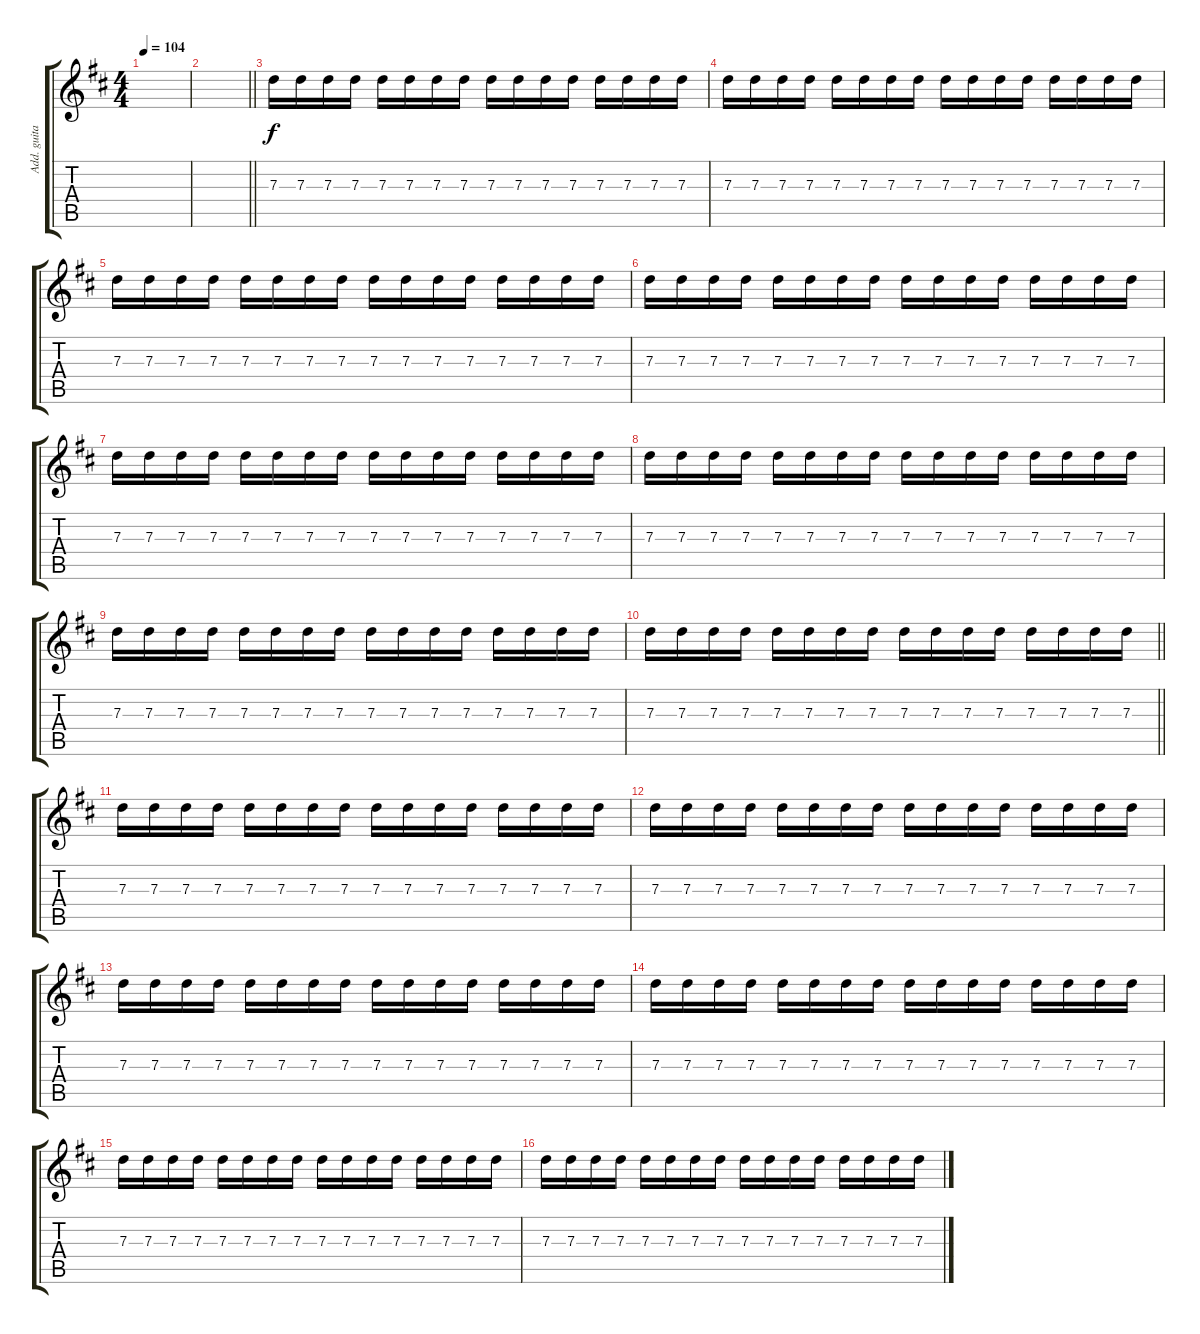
\track ("Add. guitar" "Add. guita") {instrument distortionguitar}
\staff {score tabs}
\tuning (E4 B3 G3 D3 A2 E2) {hide}
\ts (4 4)
\tempo 104
\clef g2
\ks d
|
\barLineRight lightlight
|
7.3.16{volume 9 instrument distortionguitar} 7.3.16 7.3.16 7.3.16 7.3.16 7.3.16 7.3.16 7.3.16 7.3.16 7.3.16 7.3.16 7.3.16 7.3.16 7.3.16 7.3.16 7.3.16 |
7.3.16 7.3.16 7.3.16 7.3.16 7.3.16 7.3.16 7.3.16 7.3.16 7.3.16 7.3.16 7.3.16 7.3.16 7.3.16 7.3.16 7.3.16 7.3.16 |
7.3.16 7.3.16 7.3.16 7.3.16 7.3.16 7.3.16 7.3.16 7.3.16 7.3.16 7.3.16 7.3.16 7.3.16 7.3.16 7.3.16 7.3.16 7.3.16 |
7.3.16 7.3.16 7.3.16 7.3.16 7.3.16 7.3.16 7.3.16 7.3.16 7.3.16 7.3.16 7.3.16 7.3.16 7.3.16 7.3.16 7.3.16 7.3.16 |
7.3.16 7.3.16 7.3.16 7.3.16 7.3.16 7.3.16 7.3.16 7.3.16 7.3.16 7.3.16 7.3.16 7.3.16 7.3.16 7.3.16 7.3.16 7.3.16 |
7.3.16 7.3.16 7.3.16 7.3.16 7.3.16 7.3.16 7.3.16 7.3.16 7.3.16 7.3.16 7.3.16 7.3.16 7.3.16 7.3.16 7.3.16 7.3.16 |
7.3.16 7.3.16 7.3.16 7.3.16 7.3.16 7.3.16 7.3.16 7.3.16 7.3.16 7.3.16 7.3.16 7.3.16 7.3.16 7.3.16 7.3.16 7.3.16 |
\barLineRight lightlight
7.3.16 7.3.16 7.3.16 7.3.16 7.3.16 7.3.16 7.3.16 7.3.16 7.3.16 7.3.16 7.3.16 7.3.16 7.3.16 7.3.16 7.3.16 7.3.16 |
7.3.16 7.3.16 7.3.16 7.3.16 7.3.16 7.3.16 7.3.16 7.3.16 7.3.16 7.3.16 7.3.16 7.3.16 7.3.16 7.3.16 7.3.16 7.3.16 |
7.3.16 7.3.16 7.3.16 7.3.16 7.3.16 7.3.16 7.3.16 7.3.16 7.3.16 7.3.16 7.3.16 7.3.16 7.3.16 7.3.16 7.3.16 7.3.16 |
7.3.16 7.3.16 7.3.16 7.3.16 7.3.16 7.3.16 7.3.16 7.3.16 7.3.16 7.3.16 7.3.16 7.3.16 7.3.16 7.3.16 7.3.16 7.3.16 |
7.3.16 7.3.16 7.3.16 7.3.16 7.3.16 7.3.16 7.3.16 7.3.16 7.3.16 7.3.16 7.3.16 7.3.16 7.3.16 7.3.16 7.3.16 7.3.16 |
7.3.16 7.3.16 7.3.16 7.3.16 7.3.16 7.3.16 7.3.16 7.3.16 7.3.16 7.3.16 7.3.16 7.3.16 7.3.16 7.3.16 7.3.16 7.3.16 |
7.3.16 7.3.16 7.3.16 7.3.16 7.3.16 7.3.16 7.3.16 7.3.16 7.3.16 7.3.16 7.3.16 7.3.16 7.3.16 7.3.16 7.3.16 7.3.16
